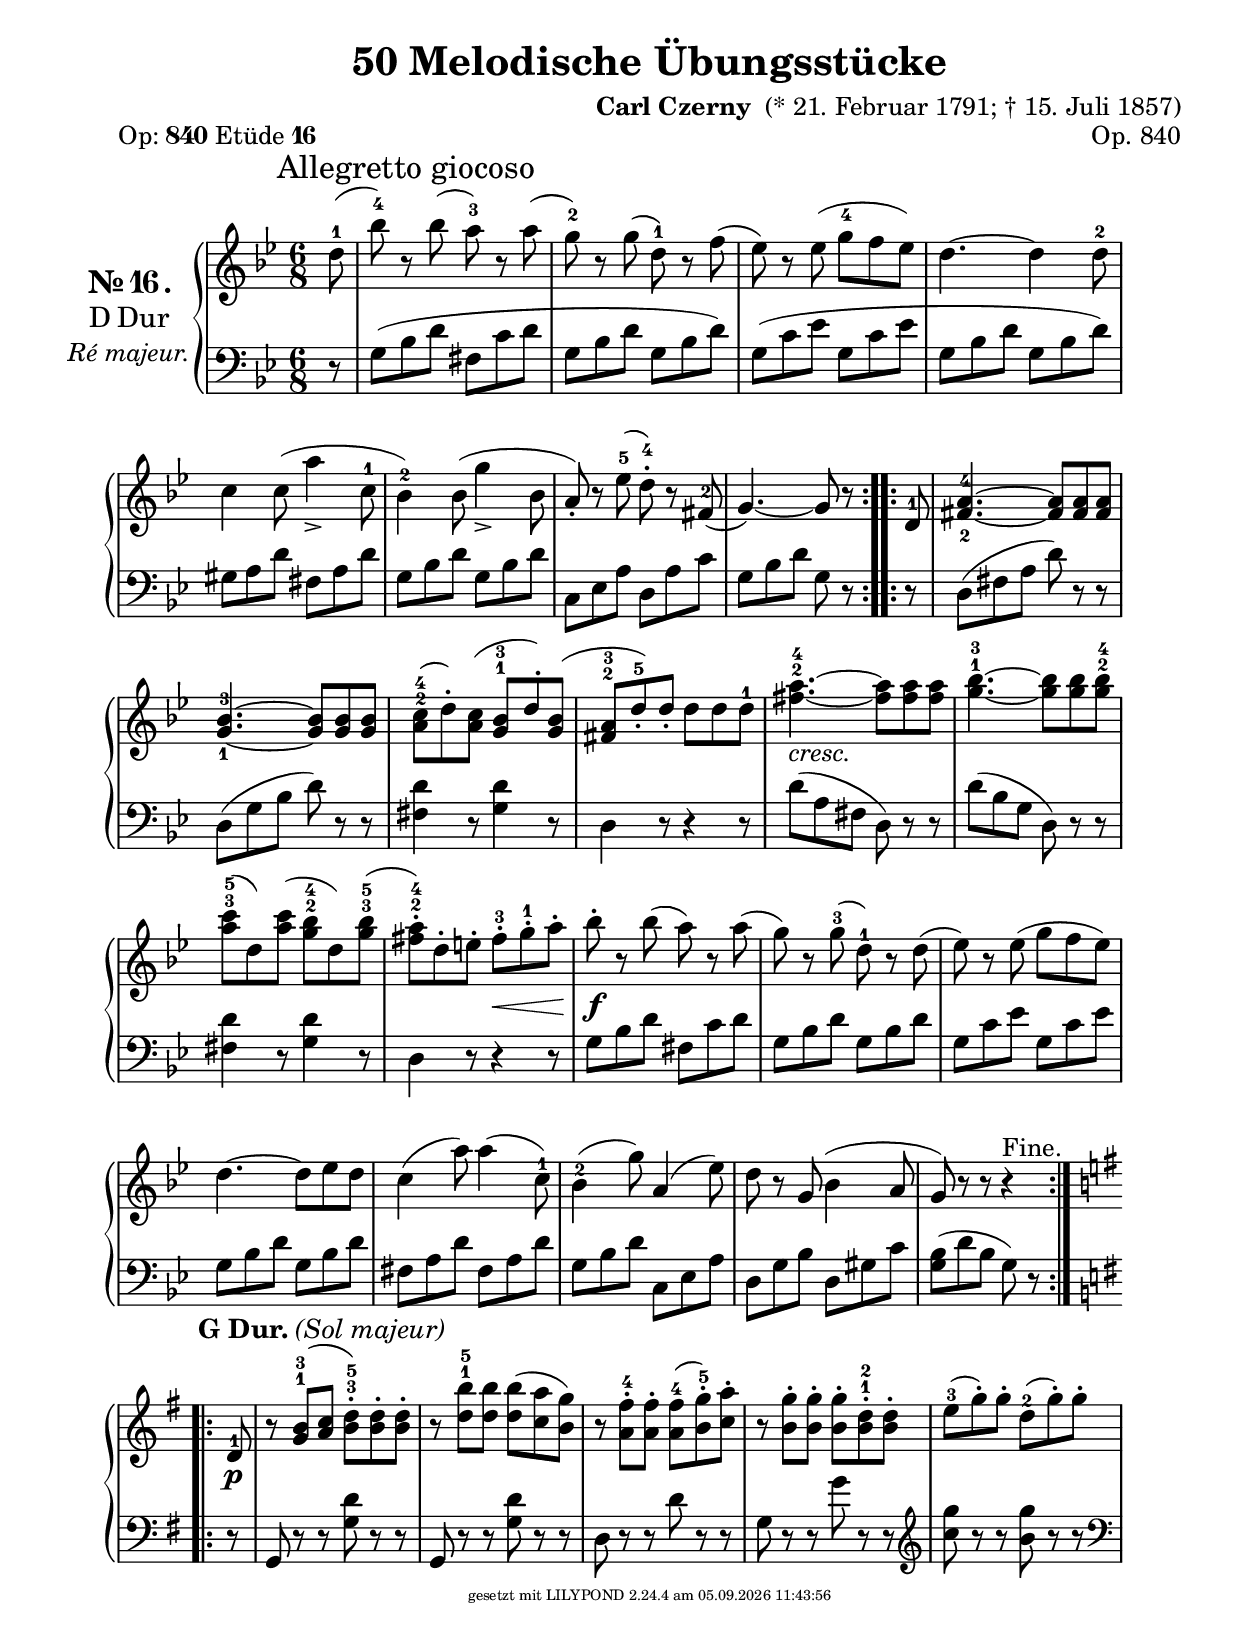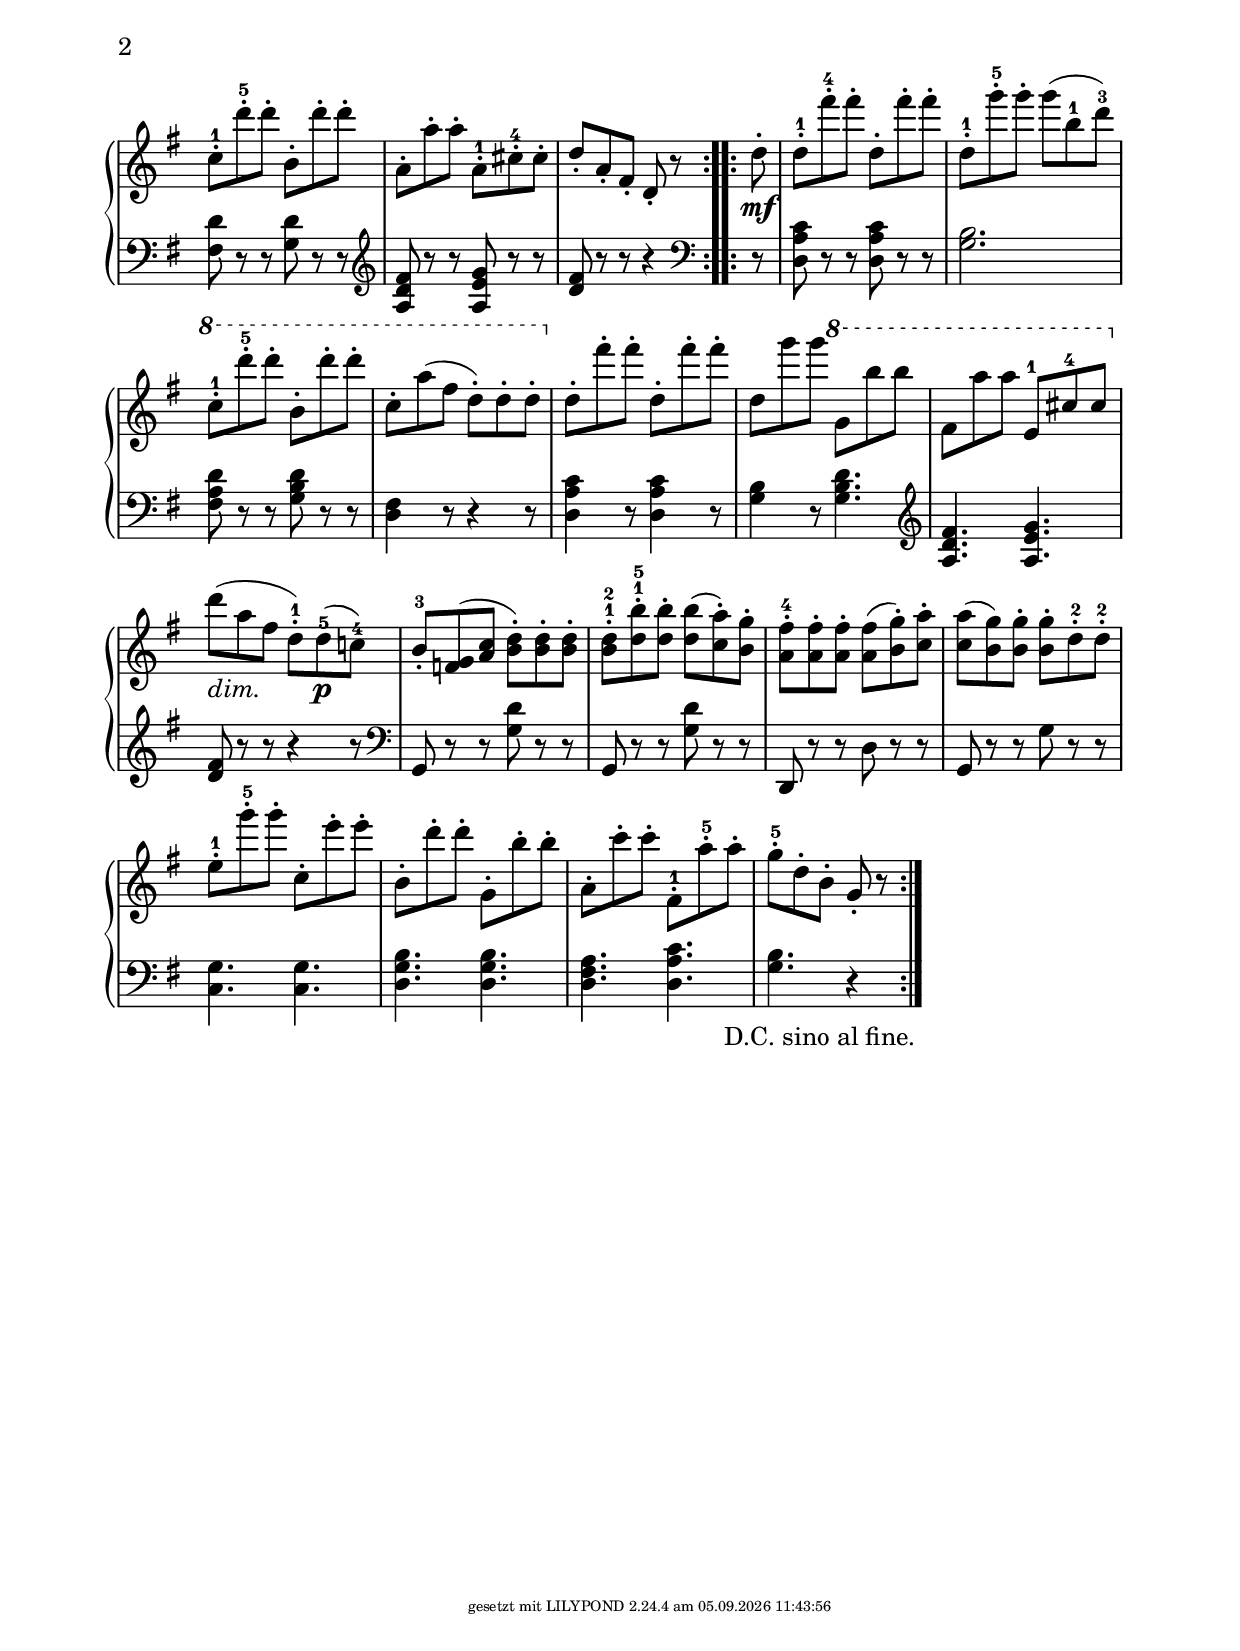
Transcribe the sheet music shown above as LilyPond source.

\version "2.19.37"

\language "deutsch"

\include "Papier+Layout.ly"
\version "2.19.32"

%% http://lsr.dsi.unimi.it/LSR/Item?id=654
%% http://lsr.di.unimi.it//LSR/Item?id=654
%% see also http://lilypond.org/doc/v2.18/Documentation/notation/short-repeats

%%%%%%%%%%%%%%%%%%%%%%%%%%%%%%%%%%%%%%%%%%%%%%%%%%%%%%%%%%%%%%%%%%%%%%%%%%%%%%%%%%%%%%%%%%
% LSR workaround:

%%%%%%%%%%%%%%%%%%%%%%%%%%%%%%%%%%%%%%%%%%%%%%%%%%%%%%%%%%%%%%%%%%%%%%%%%%%%%%%%%%%%%%%%%%

%% version 2013/05/11
%% for lilypond 2.18 or higher
%% last changes : - \changePitch : a single s as the last event of newnotes parameter
%%                   will give you the ending rests of the pattern (if there), and two s
%%                   also the beginning ones. If pattern ends with a note, a single
%%                   ending s will have no effects.
%%                - Is now \language independant (no more #{ c #})
%%                - new algorithm for make-notes-list, change-pitch
%%                  and has-notes? (shorter and safer)
%%
%%%%%%%%%%%%%%%%%%%%%%%%% some utility functions %%%%%%%%%%%%%%%%%%%%%

#(define (name-of music)
 (ly:music-property music 'name))

#(define (has-notes? music)
"Return true if there is at least one note in `music, false otherwise."
 (or (eq? (name-of music) 'NoteEvent)
     (let ((e (ly:music-property music 'element)))
        (and (ly:music? e)
             (has-notes? e)))
     (let loop ((es (ly:music-property music 'elements)))
        (and (pair? es)
             (or (has-notes? (car es))
                 (loop (cdr es)))))))

%% An EventChord is sometimes used as a wrapper in Lilypond, so we have to check
%% if a chord is a standard chord with notes. We could have used has-notes? but
%% this version is perhaps more efficient.
%% Optional events name like 'RestEvent can be included.
#(define (note-or-chord? music . otherEvent)
"Is music a note or a chord with notes ?"
(let ((name (name-of music)))
 (or (memq name (cons 'NoteEvent otherEvent))
     (and (eq? name 'EventChord)  ; have this chord at least one note ?
          (let loop ((es (ly:music-property music 'elements)))
             (and (pair? es)
                  (or (eq? (name-of (car es)) 'NoteEvent)
                      (loop (cdr es)))))))))

#(define (expand-q-chords music); for q chords : see chord-repetition-init.ly
(expand-repeat-chords! (list 'rhythmic-event) music))

#(define (clean-music mus)
"Try to reduce the number of sequential music"
(let ((name (ly:music-property mus 'name)))
  (cond
    ((eq? name 'SequentialMusic)
       (ly:music-set-property! mus 'elements (fold-right
          (lambda (evt prev-list)
            (if (eq? (name-of evt) 'SequentialMusic)
              (append (ly:music-property (clean-music evt) 'elements) prev-list)
              (cons (clean-music evt) prev-list)))
          '()
          (ly:music-property mus 'elements))))
    ((eq? name 'SimultaneousMusic)
       (ly:music-set-property! mus 'elements
                (map clean-music (ly:music-property mus 'elements))))
    ((memq name (list 'RelativeOctaveMusic 'UnrelativableMusic))
         (ly:music-set-property! mus 'element (clean-music
                  (ly:music-property mus 'element)))))
 mus))

%%%%%%%%%%%%%%%%%%%%%%%%%%%%% changePitch %%%%%%%%%%%%%%%%%%%%%%%%%%%%%%
#(define cPInsertInPattern (gensym))
#(define cPSamePitch (gensym))
#(define cPSamePitchEnd (gensym))
#(define cPPatternEnd (gensym))

#(define (make-notes-list music)
"Make a list with each element will be of one of these types :
  1- a note, a chord, a rest
  2- an integer, indicating the number of notes to skip in pattern ( The user will
     indicate that, by a corresponding number of skips (s or \\skip) in `newnotes 
     parameter of \\changePitch )
  3- a list of musics, to be inserted between 2 notes of pattern, and added with
     the \\insert function, inside `newnotes"
(let ((res '())     ; the list to fill
      (prev #f))
  (define (fill-notes-list evt)
    (let ((tags (ly:music-property evt 'tags))
          (name (name-of evt)))
      (cond
        ((memq cPInsertInPattern tags)             ; a music added by \insert
            (ly:music-set-property! evt 'tags
                          (delq cPInsertInPattern tags))     ; remove the tag
            (if (integer? prev)(set! res (cons prev res)))
            (set! prev (if (pair? prev)(cons evt prev)(list evt))))  ; a list
         ((memq name (list 'SkipEvent 'SkipMusic))
            (if (pair? prev)(set! res (cons prev res))) ; keep the reverse order
            (set! prev (if (integer? prev) (1+ prev) 1)))
       ; ((memq name (list 'EventChord 'NoteEvent 'RestEvent))
         ((note-or-chord? evt 'RestEvent) ; a note, a chord, or a rest
            (if (or (pair? prev)(integer? prev))(set! res (cons prev res)))
            (set! prev evt)
            (set! res (cons evt res)))
         (else
          (let ((elt (ly:music-property evt 'element))
                (elts (ly:music-property evt 'elements)))
            (if (ly:music? elt) (fill-notes-list elt))
            (if (pair? elts)(for-each fill-notes-list elts)))))))
(fill-notes-list music)
(if (or (pair? prev)(integer? prev))(set! res (cons prev res)))
(reverse res)))

%%%%%%%%%%%%  used inside the inner function change-one-note
#(define (copy-duration from to)  ; from and to as EventChord or NoteEvent
(let ((max-dur #f)); in theory, 2 notes in a chord can have a different duration
  (music-map (lambda (x)            ; get main duration from `from
              (let ((dur (ly:music-property x 'duration)))
               (if (and (ly:duration? dur)
                        (or (not max-dur)
                            (ly:duration<? max-dur dur))); take the greater
                 (set! max-dur dur))
                 x))
              from)
  (music-map (lambda (x)            ; set duration to duration of `to
               (if (ly:duration? (ly:music-property x 'duration))
                  (ly:music-set-property! x 'duration max-dur))
               x)
             to)))

#(define (copy-arti from to) ; from and to as EventChord or NoteEvent
(let* ((es-from (ly:music-property from 'elements))
       (es-to (ly:music-property to 'elements))
       (arti-from (if (null? es-from)
                    (ly:music-property from 'articulations)
                    (filter
                      (lambda(x)
                        (not (ly:duration? (ly:music-property x 'duration))))
                      es-from))))
  (if (null? es-to)                       ; NoteEvent
    (ly:music-set-property! to 'articulations
              (append (ly:music-property to 'articulations) arti-from))
    (ly:music-set-property! to 'elements  ; EventChord
              (append es-to arti-from)))
  ; copy also 'tags and 'to-relative-callback
  (ly:music-set-property! to 'tags
    (append (ly:music-property from 'tags)(ly:music-property to 'tags)))
   (if (null? es-to)
      (ly:music-set-property! to 'to-relative-callback
          (ly:music-property from 'to-relative-callback))
      (begin
        (ly:music-set-property! to 'to-relative-callback
            ly:music-sequence::event-chord-relative-callback)
        (ly:music-set-property! (car es-to) 'to-relative-callback
            (ly:music-property from 'to-relative-callback))))
    ))

%% del-arti is called for all notes but the first of a \samePitch section.
#(define (del-arti note-or-chord)
(ly:music-set-property! note-or-chord 'articulations '())
(ly:music-set-property! note-or-chord 'elements
  (filter (lambda(x)
              (and (ly:duration? (ly:music-property x 'duration))
                   (ly:music-set-property! x 'articulations '())))
          (ly:music-property note-or-chord 'elements))) ; can be empty
(music-map  ;; del all caution accidentals
  (lambda(x)(if (eq? (name-of x) 'NoteEvent) (begin
               (ly:music-set-property! x 'force-accidental #f)
               (ly:music-set-property! x 'cautionary #f)))
             x)
  note-or-chord))

#(define (change-pitch pattern newnotes)
"The scheme function of \\changePitch, `pattern and `newnotes as music."
(let ((seq-list '())           ; list of transformed patterns
      (skip-notnote-event? #f) ; #t if a \skip or an \insert is found in newnotes
      (same-pitch-section? #f) ; #t if we are in the 2nd pattern note of a\samePitch section
      ;(dummy-note #{ c4 #})    ; \language dependant -:(
      (dummy-note (make-music 'NoteEvent ; to avoid pbs with pattern without any notes
                              'duration (ly:make-duration 2 0 1) ;
                              'pitch (ly:make-pitch -1 0 0))) ;
      (pattern2 #{ $pattern \tag #cPPatternEnd s4 #}) ; to detect the end of pattern
      (last-notes-list #f))    ; buffer
 (set! seq-list (cdr  ; skip dummy notes
  ;;;;;;;;;;;;;;;;;;;;;;;;;;;;;;;;;;; loop ;;;;;;;;;;;;;;;;;;;;;;;;;;;;;;;;;;;;;;;;;;;;;;;
  (let loop ((notes-list (cons dummy-note (make-notes-list newnotes))); see make-notes-list
             (pat-list (cons dummy-note (circular-list pattern2)))
             (res '())) ; the list to fill
    (if (or (null? notes-list)(null? pat-list)) ; pat-list may be a regular list in the loop
      (reverse res)               ;;;;;; return the list in the right order
      (let ((x (car notes-list))  ;;;;;; go deeper, taking 1st elt of each lists
            (evt (ly:music-deep-copy (car pat-list))))
       (cond
       ;;;;;;;;;;;;;;;;;;;;;;;;;;;;;;;;;;;;;;;;;;;;;
        ((pair? x)                   ; x is a list of musics, added with \insert in newnotes
          (set! skip-notnote-event? #t)      ; for events between 2 pattern notes
          (set! last-notes-list notes-list)  ; for section "else" of this cond statement
          (loop (cdr notes-list) pat-list (append x res))) ; append x to res
        ;;;;;;;;;;;;;;;;;;;;;;;;;;;;;;;;;;;;;;;;;;;;
        ((note-or-chord? evt)         ; evt in pattern is a note or a chord (with notes)
          (set! last-notes-list notes-list)  ; for section "else" later
          (cond
            ((ly:music? x)  ;;;;;; the elt of notes-list is a note or a chord
               (if same-pitch-section? ; x is used several times. Copy arti of x only to the
                 (set! x (del-arti (ly:music-deep-copy x)))) ; 1st note of \samePitch section
               (copy-duration evt x)  ; evt = from, x = to
               (copy-arti evt x)
               (let ((tags (ly:music-property x 'tags)))
                 (cond               ; are we in a \samePitch section ?
                   ((memq cPSamePitch tags)    ; yes, first,remove the tag
                      (ly:music-set-property! x 'tags (delq cPSamePitch tags))
                      (set! same-pitch-section? #t)) ; then set the flag
                   ((memq cPSamePitchEnd tags) ; last note of \samePitch
                      (ly:music-set-property! x 'tags (delq cPSamePitchEnd tags))
                      (set! same-pitch-section? #f))))      ; unset the flag
               (set! skip-notnote-event? #f); stop deletion of not-notes event.
               (if same-pitch-section?
                   (loop notes-list (cdr pat-list)(cons x res))
                   (loop (cdr notes-list)(cdr pat-list)(cons x res)))) ; next new note
            ((integer? x)   ;;;;;; user want to skip over the current evt note. We also
               (set! skip-notnote-event? x) ; don't add any events bis next pattern note
               ;; (format #t "x : ~a\n" x)  ; for testing
               (cond ((= x 1)                                      ; only one s
                        (loop (cdr notes-list)(cdr pat-list) res)) ; next notes-list elt
                     (else                                         ; several successive s
                        (set-car! notes-list (1- x))               ; for the next loop
                        (loop notes-list (cdr pat-list) res))))))  ; the next evt only
        ;;;;;;;;;;;;;;;;;;;;;;;;;;;;;;;;;;;;;;;;;;;;
        ((or (ly:music-property evt 'duration #f)  ; current evt in pattern is not a note
             (not (has-notes? evt)))
           (cond ((memq cPPatternEnd (ly:music-property evt 'tags)) ; last evt of pattern
                    (let ((x (car notes-list)))
                      (if (and (integer? x)
                                (or (null? (cdr notes-list))        ; last elt ?
                                    (and (null? (cddr notes-list))  ; 2nd to last and last is
                                         (pair? (car (cdr notes-list)))))) ; a \insert section
                        (cond
                           ((= x 1)
                              (set! skip-notnote-event? x)
                              (loop (cdr notes-list) (cdr pat-list) res))
                           (else
                              (set-car! notes-list (1- x))
                              (loop notes-list (cdr pat-list) res))))
                        (loop notes-list (cdr pat-list) res))) ;; ignores evt
                  (skip-notnote-event? (loop notes-list (cdr pat-list) res))
                  (else (loop notes-list (cdr pat-list)(cons evt res)))))
        ;;;;;;;;;;;;;;;;;;;;;;;;;;;;;;;;;;;;;;;;;;;;
        (else
          (let ((e (ly:music-property evt 'element))
                (es (ly:music-property evt 'elements))
                (empty? #f)) ; don't add to res if #t
           (if (ly:music? e)
             (let ((new-e (loop notes-list (list e) '())))
               (ly:music-set-property! evt 'element
                 (case (length new-e)
                   ((0) (set! empty? #t)
                        new-e)
                   ((1)(car new-e))
                   (else (make-sequential-music new-e))))))
           (if (pair? es)
             (let ((new-es (loop notes-list es '())))
               (ly:music-set-property! evt 'elements new-es)
               (set! empty? (and empty? (null! new-es))))) ; #t if both empty

           (let ((next-new-notes (if (or same-pitch-section?
                                         (and (integer? skip-notnote-event?)
                                              (> skip-notnote-event? 1)))
                                    last-notes-list
                                    (cdr last-notes-list))))
              (if empty? (loop next-new-notes (cdr pat-list) res)
                         (loop next-new-notes (cdr pat-list) (cons evt res))))))))))))
  ;;;;;;;;;;;;;;;;;;;;;;;;;;;;;;;;;; end loop ;;;;;;;;;;;;;;;;;;;;;;;;;;;;;;;;;;;;;;;;
 (let ((relativize (lambda(m)
        (let* ((clean-newnotes (clean-music newnotes))
               (name (name-of clean-newnotes)))
            (if (memq name (list 'RelativeOctaveMusic 'UnrelativableMusic))
               (make-music name 'element m)
               m)))))
     (case (length seq-list)
        ((0) (make-music 'Music 'void #t))
        ((1) (relativize (car seq-list)))
        (else (relativize (clean-music (make-sequential-music seq-list))))))))

changePitch = #(define-music-function (pattern newnotes)
                                                          (ly:music? ly:music?)
"Change each notes in `pattern by the notes (or rests) given in `newnotes.
If count of events doesn't match, pattern is duplicated repeatedly or truncate."
(let* ((expand-q (lambda (music) (expand-repeat-chords!
			    (cons 'rhythmic-event (ly:parser-lookup '$chord-repeat-events))
			    music)))
       (pattern (expand-q pattern))
       (newnotes (expand-q newnotes)))
 (change-pitch pattern newnotes)))

%%%%%%%%%%%%%%%%%%%%%%%%%%%%%%%%%%%%%%%%%%%%%%%%%%%%%%%%%%%%%%%%%%%%%%%%%%%%%%%%
%% enhancement functions, working with \changePitch pattern newnotes

samePitch = #(define-music-function (music) (ly:music?)
"Inside the `pattern parameter of the \\changePitch function, all notes grouped 
by this function will have the same pitch, according to the current note of
`newnotes parameter of \\changePitch."
(let((not-first? #f)
     (last-note #f))
  (map-some-music
    (lambda (x)
      (cond
        ((note-or-chord? x)
           (if not-first?     ; set all pitches to the pitch of the first note
             (ly:music-set-property! x 'to-relative-callback
                (lambda (x p)                    ; set pitch to the prev value
                    (ly:prob-set-property! x 'pitch p)
                    p))
             (set! not-first? x)) ; do nothing for first note
           (ly:music-set-property! x 'tags (cons
                   cPSamePitch  ; add tag cPSamePitch to x
                   (ly:music-property x 'tags)))
           (set! last-note x)   ; save the note x
           x)
        (else #f)))
    music)
  (if last-note              ; the last saved EventChord
     (ly:music-set-property! last-note 'tags (cons
           cPSamePitchEnd    ; add cPSamePitchEnd tag, delete cPSamePitch tag
           (delq cPSamePitch (ly:music-property last-note 'tags)))))
  music))

%% this function should be no more needed, as copy-arti should avoid pbs
%% in relative mode and \samePitch
absolute = #(define-music-function (music) (ly:music?)
"Make `music unrelativable. To use inside a \\samePitch function in relative
mode."
(make-music 'UnrelativableMusic 'element music))

insert = #(define-music-function (music) (ly:music?)
"Using this function inside the `newnotes parameter of the \\changePitch
function, allow you to insert and remplace by `music, all music between one note
and his following, in the `pattern parameter of \\changePitch, ."
#{ \tag #cPInsertInPattern $music #})

%%%%%%%
#(define (n-copy n music)
(cond
  ((> n 1)(make-sequential-music
            (map (lambda (x)(ly:music-deep-copy music))
                 (make-list n))))
  ((= n 1) music)
  (else (make-music 'Music 'void #t))))

nCopy = #(define-music-function (n music)(integer? ly:music?)
(n-copy n music))

%% same effect as { \repeat unfold n s } but \nSkip works inside the `newnotes
%% parameter of \changePitch.
nSkip = #(define-music-function (n)(integer?)
"Return \\skip \\skip \\skip ... n times."
#{ \nCopy #n s #})
%%%%%%%%%%%%%%%%%%%%%%%%%%%%%%%%%%%%%%%%%%%%%%%%%%%%%%%%%%%%%%%%%%%%%%%%%%%%%%%%
%% shortcuts
% default values for patI and patII, if the user do not define
% them, before using \cPI and \cPII
% patI ={ c8. c16 }      % not \language independant
patI = #(make-music 'SequentialMusic 'elements (list
          (make-music 'NoteEvent 'duration (ly:make-duration 3 1 1)
                                 'pitch (ly:make-pitch -1 0 0))
          (make-music 'NoteEvent 'duration (ly:make-duration 4 0 1)
                                 'pitch (ly:make-pitch -1 0 0))))
% patII = { c4. c8 }
patII = #(make-music 'SequentialMusic 'elements (list
          (make-music 'NoteEvent 'duration (ly:make-duration 2 1 1)
                                 'pitch (ly:make-pitch -1 0 0))
          (make-music 'NoteEvent 'duration (ly:make-duration 3 0 1)
                                 'pitch (ly:make-pitch -1 0 0))))


cPI = #(define-music-function (newnotes) (ly:music?)
#{ \changePitch \patI $newnotes #})

cPII = #(define-music-function (newnotes) (ly:music?)
#{ \changePitch \patII $newnotes #})

#(define cP changePitch)

exercise ="16"
%% wenn erforderlich linken Abstand ändern
\paper {
}
\header {
  composer            =       \markup { \bold "Carl Czerny" " (* 21. Februar 1791; † 15. Juli 1857)" }
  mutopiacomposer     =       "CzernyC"

  title               =       "50 Melodische Übungsstücke" %"50 Melodische Übungsstücke"
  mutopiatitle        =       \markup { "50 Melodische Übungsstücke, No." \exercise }

  opus                =       "Op. 840"
  piece               =       \markup { "Op:" \number \tiny 840 "Etüde" \number \tiny \exercise }
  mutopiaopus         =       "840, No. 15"

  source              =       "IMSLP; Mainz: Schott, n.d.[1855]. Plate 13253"
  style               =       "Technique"
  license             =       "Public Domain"
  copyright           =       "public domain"
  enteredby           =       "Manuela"
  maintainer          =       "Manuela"
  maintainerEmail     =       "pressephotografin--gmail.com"
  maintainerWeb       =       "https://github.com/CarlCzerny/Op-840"
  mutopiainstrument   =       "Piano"

}

myPattern = {
  c8 ( c4_> c8 c4 )
}

RH= \relative c'' {
  \time 6/8
  \key b \major
  \set Timing.beamExceptions = #'()
  \set Timing.baseMoment = #(ly:make-moment 1/8)
  \set Staff.beatStructure = #'(3 3 )  %% abhängig vom Takt
  \set fingeringOrientations = #'(down up)     %% für Akkorde!
  \override Fingering.direction = #UP      %% für Einzelnoten!
  \override Fingering.padding = #0.8
  \override Fingering.staff-padding = #'()
  \override Fingering.avoid-slur = #'inside
  \override Slur.direction = #UP
  \mark \markup "Allegretto giocoso"
  \partial 8
  d8-1 (
  b'-4 ) r b( a-3 ) r a (
  g-2 ) r g( d-1 ) r f (
  es ) r es ( g-4 f es )
  d4.~ d4 d8-2
  c4
  \changePitch \myPattern { c a'4 c,-1 b-2 }
  b8 ( g'4_> b,8  a-. )
  r8 es'-5 ( d-4-. ) r
  \override Fingering.direction = #UP      %% für Einzelnoten!
  fis,-2_(
  g4.~ ) g8 r \bar ":..:"
  d-1 < fis-2~ a-4~ >4. q8 q q
  < g-1~ b-3~ >4. q8 q q
  \override Fingering.padding = #0.3
  \set fingeringOrientations = #'(up)     %% für Akkorde!
  < a-2 c-4 > ( d-. ) q ( < g,-1 b-3 > d'^. ) q (
  < fis,-2 a-3 > d'-5-. ) d-. d d d-1
  < fis-2~ a-4~ >4._\markup \italic "cresc." q8 q q
  < g-1~ b-3~ >4. q8 q < g-2 b-4 >
  %\override Fingering.outside-staff-priority = ##f

  %\revert Fingering.staff-padding
  %\override Fingering.avoid-slur = #'outside
  < a-3 c-5 > ( d, ) q ( < g-2 b-4 > d ) < g-3 b-5 > (
  < fis-2 a-4 >-. ) d-. e-. fis-3-.\< g-1-. a-.
  b-. \f r b ( a ) r a (
  g ) r g-3 ( d-1 ) r d (
  es ) r es ( g f es )
  d4.~ d8 es d
  c4 ( a'8 ) a4 ( c,8-1 )
  b4-2 ( g'8 ) a,4 ( es'8 )
  d r g, ( b4 a8 g ) r r r4^\markup { "Fine." }
  %\once \override Slur.positions = #'(2.8 . 0.6)
  \bar ":..:"
  \mark \markup \fontsize #-1.5 { \bold "G Dur." \italic "(Sol majeur)" }
  \bar ":..:" \break
  \key g \major
  d8-1 \p r < g-1 h-3 > ( < a c > < h-3 d-5 >-. ) q-. q-.
  r < d-1 h'-5 > q q ( < c a' > < h g' > )
  r < a fis'-4 >-. q-. < a fis'-4 > ( < h g'-5 >-. ) < c a'>-.
  r < h g' >-. q-. q-. < h-1 d-2 >-. q-.
  e-3 ( g-. ) g-.
  d-2 ( g-. ) g-.
  c,-1-. d'-5-. d-. h,-. d'-. d-.
  a,-. a'-. a-. a,-1-. cis-4-. cis-.
  d-. a-. fis-. d-. r
  \bar ":..:"
  d'-.\mf d-1-. fis'-4-. fis-. d,-. fis'-. fis-.
  d,-1-. g'-5-. g-. g( h,-1 d-3 )
  \ottava #1 c-1-. d'-5-. d-. h,-. d'-. d-.
  c,-. a' ( fis d-. ) d-. d-. \ottava #0
  d,-. fis'-. fis-. d,-. fis'-. fis-.
  d, g' g \ottava #1 g, h' h
  fis, a' a e,-1 cis'-4 cis
  \ottava #0 d_\markup \italic "dim." ( a fis d-1-. ) d-5\p ( c!-4 )
  h-3-. < g f > ( < a c > < h d >-. ) q-. q-.
  < h-1 d-2 >-. < d-1 h'-5>-. q-. q ( < c a'>-. ) < h g'>-.
  < a fis'-4 >-. q-. q-. q ( < h g'>-. ) < c a' >-.
  q ( <h g' > ) q-. q-. d-2-. d-2-.
  e-1-. g'-5-. g-. c,,-. e'-. e-.
  h,-. d'-. d-. g,,-. h'-. h-.
  a,-. c'-. c-. fis,,-1-. a'-5-. a-.
  g-5-. d-. h-. g-. r
  \bar ":..:"
}

LH = \relative c' {
  \clef bass
  \key b \major
  \set fingeringOrientations = #'(left) %% für Akkorde!
  \override Fingering.direction = #UP  %% für Einzelnoten!
  \override Fingering.padding = #0.2
  \override Fingering.staff-padding = #'()
  \override Fingering.avoid-slur = #'inside
  %\override Slur.direction = #UP
  \set Timing.beamExceptions = #'()
  \set Timing.baseMoment = #(ly:make-moment 1/8)
  \set Staff.beatStructure = #'(3 3 )  %% abhängig vom Takt
  \partial 8
  %\slashedGrace s8 r4 %% für den Fall, dass das Stück mit einem Vorschlag beginnt!
  %% Lilypond Bug, Workaround
  r8
  g ( b d fis, c' d g, b d g, b d )
  g, ( c es g, c es g, b d g, b d )
  gis, a d fis, a d g, b d g, b d
  c, es a d, a' c g b d g, r
  r d ( fis a d ) r r
  d, ( g b d ) r r
  < fis, d' >4 r8 < g d'>4 r8
  d4 r8 r4 r8
  d'8 ( a fis d ) r r
  d' ( b g d ) r r
  < fis d' >4 r8 < g d'>4 r8
  d4 r8 r4 r8
  g b d fis, c' d
  g, b d g, b d
  g, c es g, c es
  g, b d g, b d
  fis, a d fis, a d
  g, b d c, es a
  d, g b d, gis c
  < g b > ( d' b g ) r
  \key g \major
  r g, r r < g' d' > r r
  g, r r < g' d' > r r
  d r r d' r r
  g, r r g' r r
  \clef treble
  < c g' > r r < h g' > r r
  \clef bass
  < fis, d'> r r < g d'> r r
  \clef treble
  < a d fis > r r < a e' g > r r
  < d fis > r r r4
  \clef bass
  r8 < d, a' c> r r q r r
  < g h >2.
  < fis a d >8 r r < g h d > r r
  < d fis >4 r8 r4 r8 < d a' c >4 r8 q4 r8
  < g h >4 r8 < g h d >4.
  \clef treble
  < a d fis>  < a e' g >
  < d fis>8 r r r4 r8
  \clef bass
  g,, r r < g' d' > r r
  g, r r < g' d' > r r
  d, r r d' r r
  g, r r g' r r
  < c, g'>4. q
  < d g h > q
  < d fis a > < d a' c > <g h>
  \override TextScript.self-alignment-X = #RIGHT
  \override TextScript.extra-offset = #'( 6 . 0 )
  r4_\markup "D.C. sino al fine."
}

\score
{
  \new PianoStaff \with {
    instrumentName = \markup {
      \center-column {
        \line {
          \bold \huge { "№" }
          \number { \exercise "." }
        }
        \line \large { D Dur }
        \italic \line { Ré majeur. }
      }
    }
    shortInstrumentName = ""
  }
  <<
    \new Staff="Discant"
    \RH
    \new Staff="Bass"
    \LH
  >>
  %% Falls erforderlich Zeilenlänge und Einzug ändern
  \layout {

  }
  \midi { }
}
